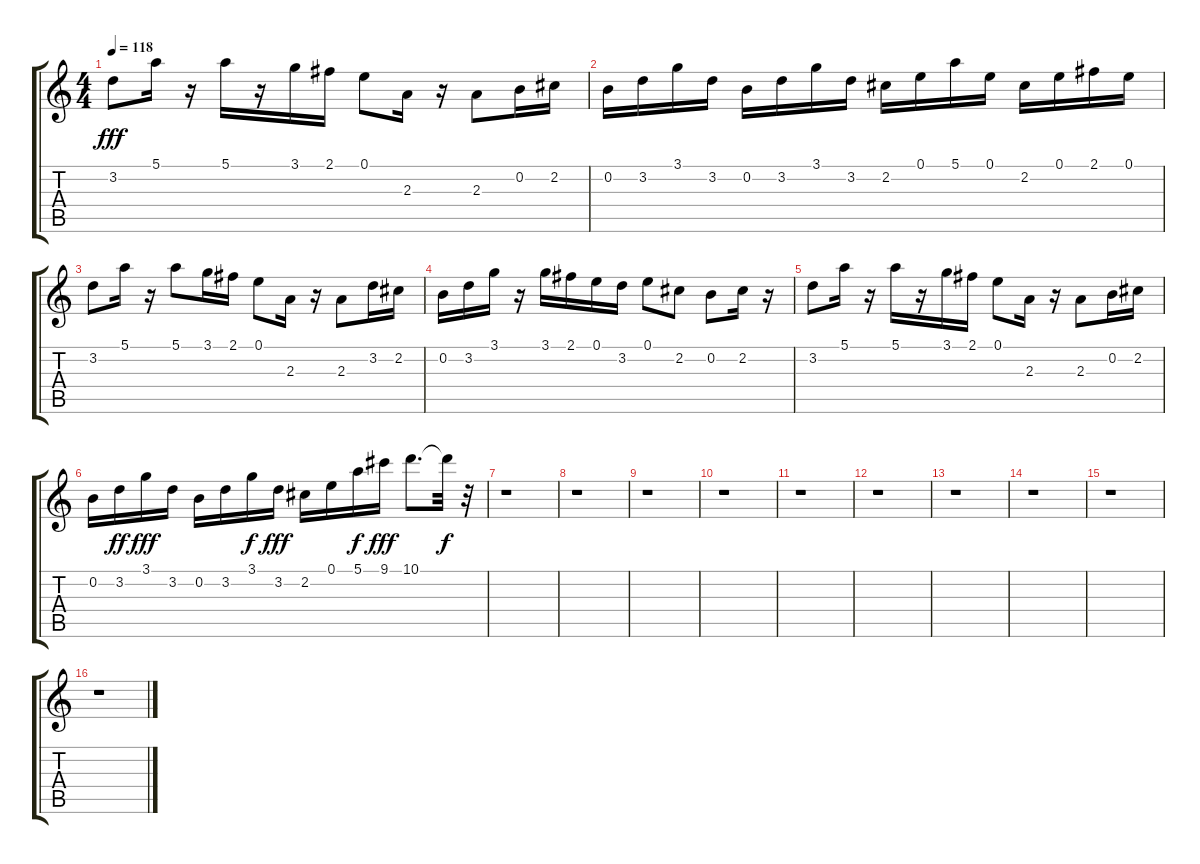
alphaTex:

\track "" {instrument banjo}
\staff {score tabs}
\tuning (E4 B3 G3 D3 A2 E2) {hide}
\displaytranspose 12
\ts (4 4)
\tempo 118
\clef g2
\ks c
3.2.8{dy fff} 5.1.16 r.16 5.1.16 r.16 3.1.16 2.1.16 0.1.8 2.3.16 r.16 2.3.8 0.2.16 2.2.16 |
0.2.16 3.2.16 3.1.16 3.2.16 0.2.16 3.2.16 3.1.16 3.2.16 2.2.16 0.1.16 5.1.16 0.1.16 2.2.16 0.1.16 2.1.16 0.1.16 |
3.2.8 5.1.16 r.16 5.1.8 3.1.16 2.1.16 0.1.8 2.3.16 r.16 2.3.8 3.2.16 2.2.16 |
0.2.16 3.2.16 3.1.16 r.16 3.1.16 2.1.16 0.1.16 3.2.16 0.1.8 2.2.8 0.2.8 2.2.16 r.16 |
3.2.8 5.1.16 r.16 5.1.16 r.16 3.1.16 2.1.16 0.1.8 2.3.16 r.16 2.3.8 0.2.16 2.2.16 |
0.2.16 3.2.16{dy ff} 3.1.16{dy fff} 3.2.16 0.2.16 3.2.16 3.1.16{dy f} 3.2.16{dy fff} 2.2.16 0.1.16 5.1.16{dy f} 9.1.16{dy fff} 10.1.8{d} 10.1{t}.32{dy f} r.32 |
r.1 |
r.1 |
r.1 |
r.1 |
r.1 |
r.1 |
r.1 |
r.1 |
r.1 |
r.1
